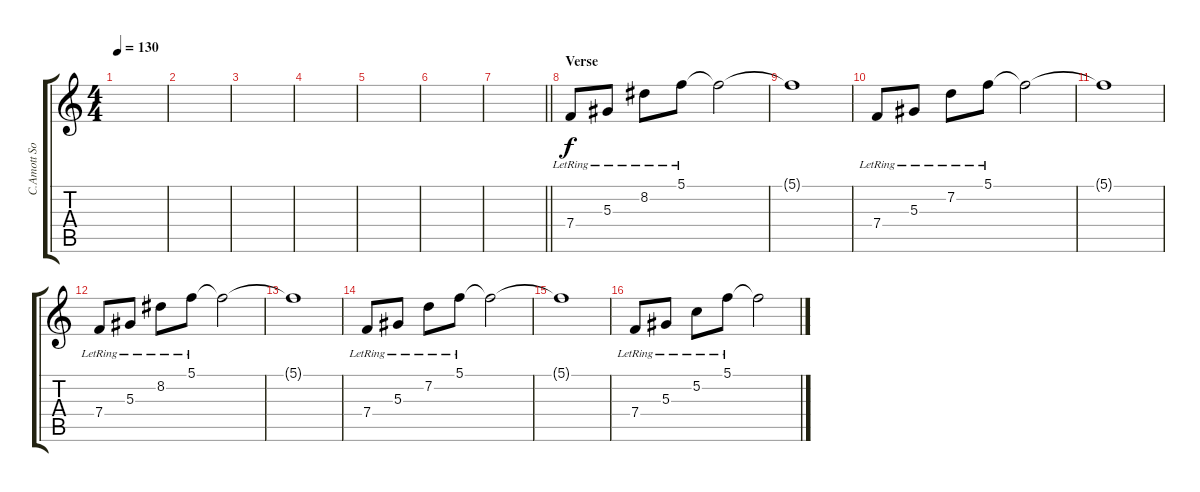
\track ("C.Amott Solo" "C.Amott So") {instrument distortionguitar}
\staff {score tabs}
\tuning (C4 G3 Eb3 Bb2 F2 C2) {hide}
\ts (4 4)
\tempo 130
\clef g2
\ks c
|
|
|
|
|
|
\barLineRight lightlight
|
\section ("" "Verse")
7.4{lr}.8{instrument electricguitarclean} 5.3{lr}.8 8.2{lr}.8 5.1{lr}.8 5.1{t}.2 |
5.1{t}.1 |
7.4{lr}.8 5.3{lr}.8 7.2{lr}.8 5.1{lr}.8 5.1{t}.2 |
5.1{t}.1 |
7.4{lr}.8 5.3{lr}.8 8.2{lr}.8 5.1{lr}.8 5.1{t}.2 |
5.1{t}.1 |
7.4{lr}.8 5.3{lr}.8 7.2{lr}.8 5.1{lr}.8 5.1{t}.2 |
5.1{t}.1 |
7.4{lr}.8 5.3{lr}.8 5.2{lr}.8 5.1{lr}.8 5.1{t}.2
